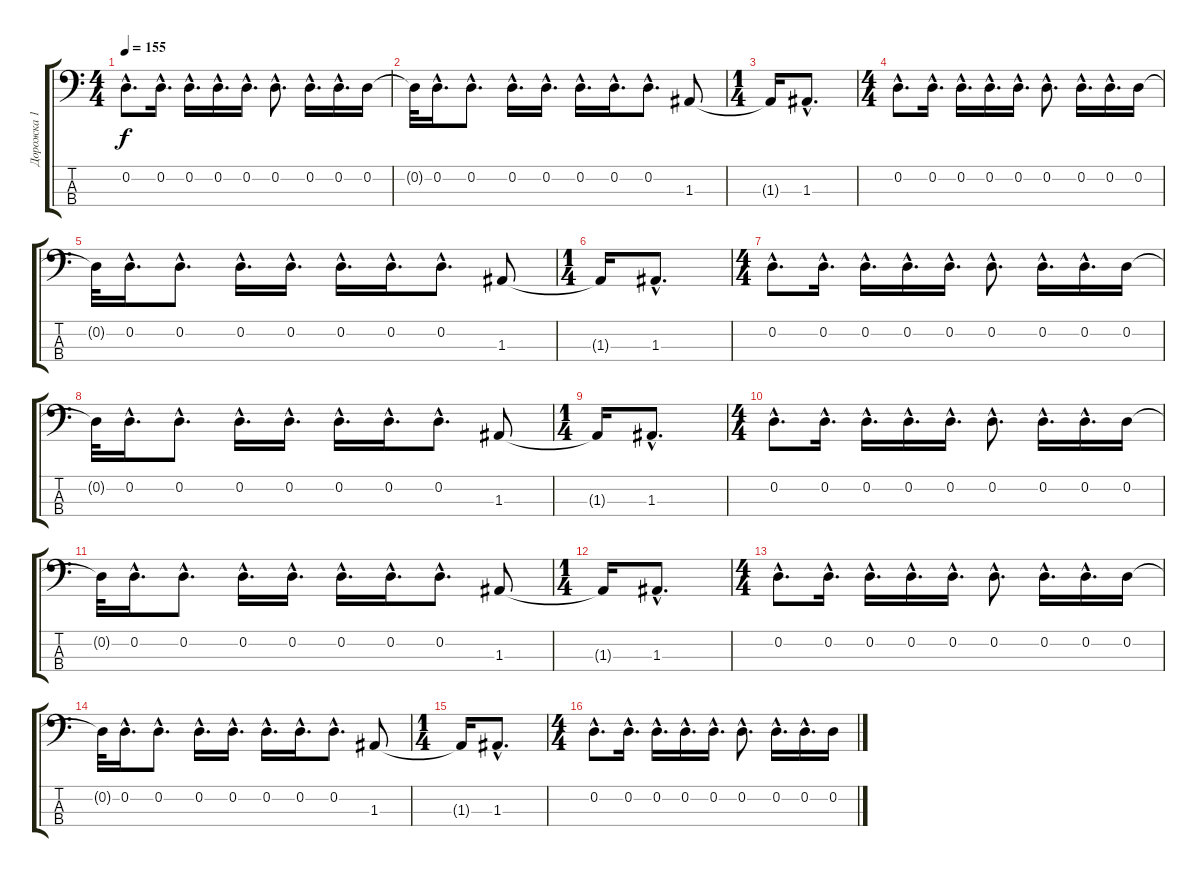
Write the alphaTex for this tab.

\track ("Дорожка 1" "Дорожка 1") {instrument electricbassfinger}
\staff {score tabs}
\tuning (G2 D2 A1 E1) {hide}
\ts (4 4)
\tempo 155
\clef f4
\ks c
0.2{hac}.8{d dy f} 0.2{hac}.16{d} 0.2{hac}.16{d} 0.2{hac}.16{d} 0.2{hac}.16{d} 0.2{hac}.8{d} 0.2{hac}.16{d} 0.2{hac}.16{d} 0.2.16 |
0.2{t}.32 0.2{hac}.16{d} 0.2{hac}.8{d} 0.2{hac}.16{d} 0.2{hac}.16{d} 0.2{hac}.16{d} 0.2{hac}.16{d} 0.2{hac}.8{d} 1.3.8 |
\ts (1 4)
1.3{t}.16 1.3{hac}.8{d} |
\ts (4 4)
0.2{hac}.8{d} 0.2{hac}.16{d} 0.2{hac}.16{d} 0.2{hac}.16{d} 0.2{hac}.16{d} 0.2{hac}.8{d} 0.2{hac}.16{d} 0.2{hac}.16{d} 0.2.16 |
0.2{t}.32 0.2{hac}.16{d} 0.2{hac}.8{d} 0.2{hac}.16{d} 0.2{hac}.16{d} 0.2{hac}.16{d} 0.2{hac}.16{d} 0.2{hac}.8{d} 1.3.8 |
\ts (1 4)
1.3{t}.16 1.3{hac}.8{d} |
\ts (4 4)
0.2{hac}.8{d} 0.2{hac}.16{d} 0.2{hac}.16{d} 0.2{hac}.16{d} 0.2{hac}.16{d} 0.2{hac}.8{d} 0.2{hac}.16{d} 0.2{hac}.16{d} 0.2.16 |
0.2{t}.32 0.2{hac}.16{d} 0.2{hac}.8{d} 0.2{hac}.16{d} 0.2{hac}.16{d} 0.2{hac}.16{d} 0.2{hac}.16{d} 0.2{hac}.8{d} 1.3.8 |
\ts (1 4)
1.3{t}.16 1.3{hac}.8{d} |
\ts (4 4)
0.2{hac}.8{d} 0.2{hac}.16{d} 0.2{hac}.16{d} 0.2{hac}.16{d} 0.2{hac}.16{d} 0.2{hac}.8{d} 0.2{hac}.16{d} 0.2{hac}.16{d} 0.2.16 |
0.2{t}.32 0.2{hac}.16{d} 0.2{hac}.8{d} 0.2{hac}.16{d} 0.2{hac}.16{d} 0.2{hac}.16{d} 0.2{hac}.16{d} 0.2{hac}.8{d} 1.3.8 |
\ts (1 4)
1.3{t}.16 1.3{hac}.8{d} |
\ts (4 4)
0.2{hac}.8{d} 0.2{hac}.16{d} 0.2{hac}.16{d} 0.2{hac}.16{d} 0.2{hac}.16{d} 0.2{hac}.8{d} 0.2{hac}.16{d} 0.2{hac}.16{d} 0.2.16 |
0.2{t}.32 0.2{hac}.16{d} 0.2{hac}.8{d} 0.2{hac}.16{d} 0.2{hac}.16{d} 0.2{hac}.16{d} 0.2{hac}.16{d} 0.2{hac}.8{d} 1.3.8 |
\ts (1 4)
1.3{t}.16 1.3{hac}.8{d} |
\ts (4 4)
0.2{hac}.8{d} 0.2{hac}.16{d} 0.2{hac}.16{d} 0.2{hac}.16{d} 0.2{hac}.16{d} 0.2{hac}.8{d} 0.2{hac}.16{d} 0.2{hac}.16{d} 0.2.16
